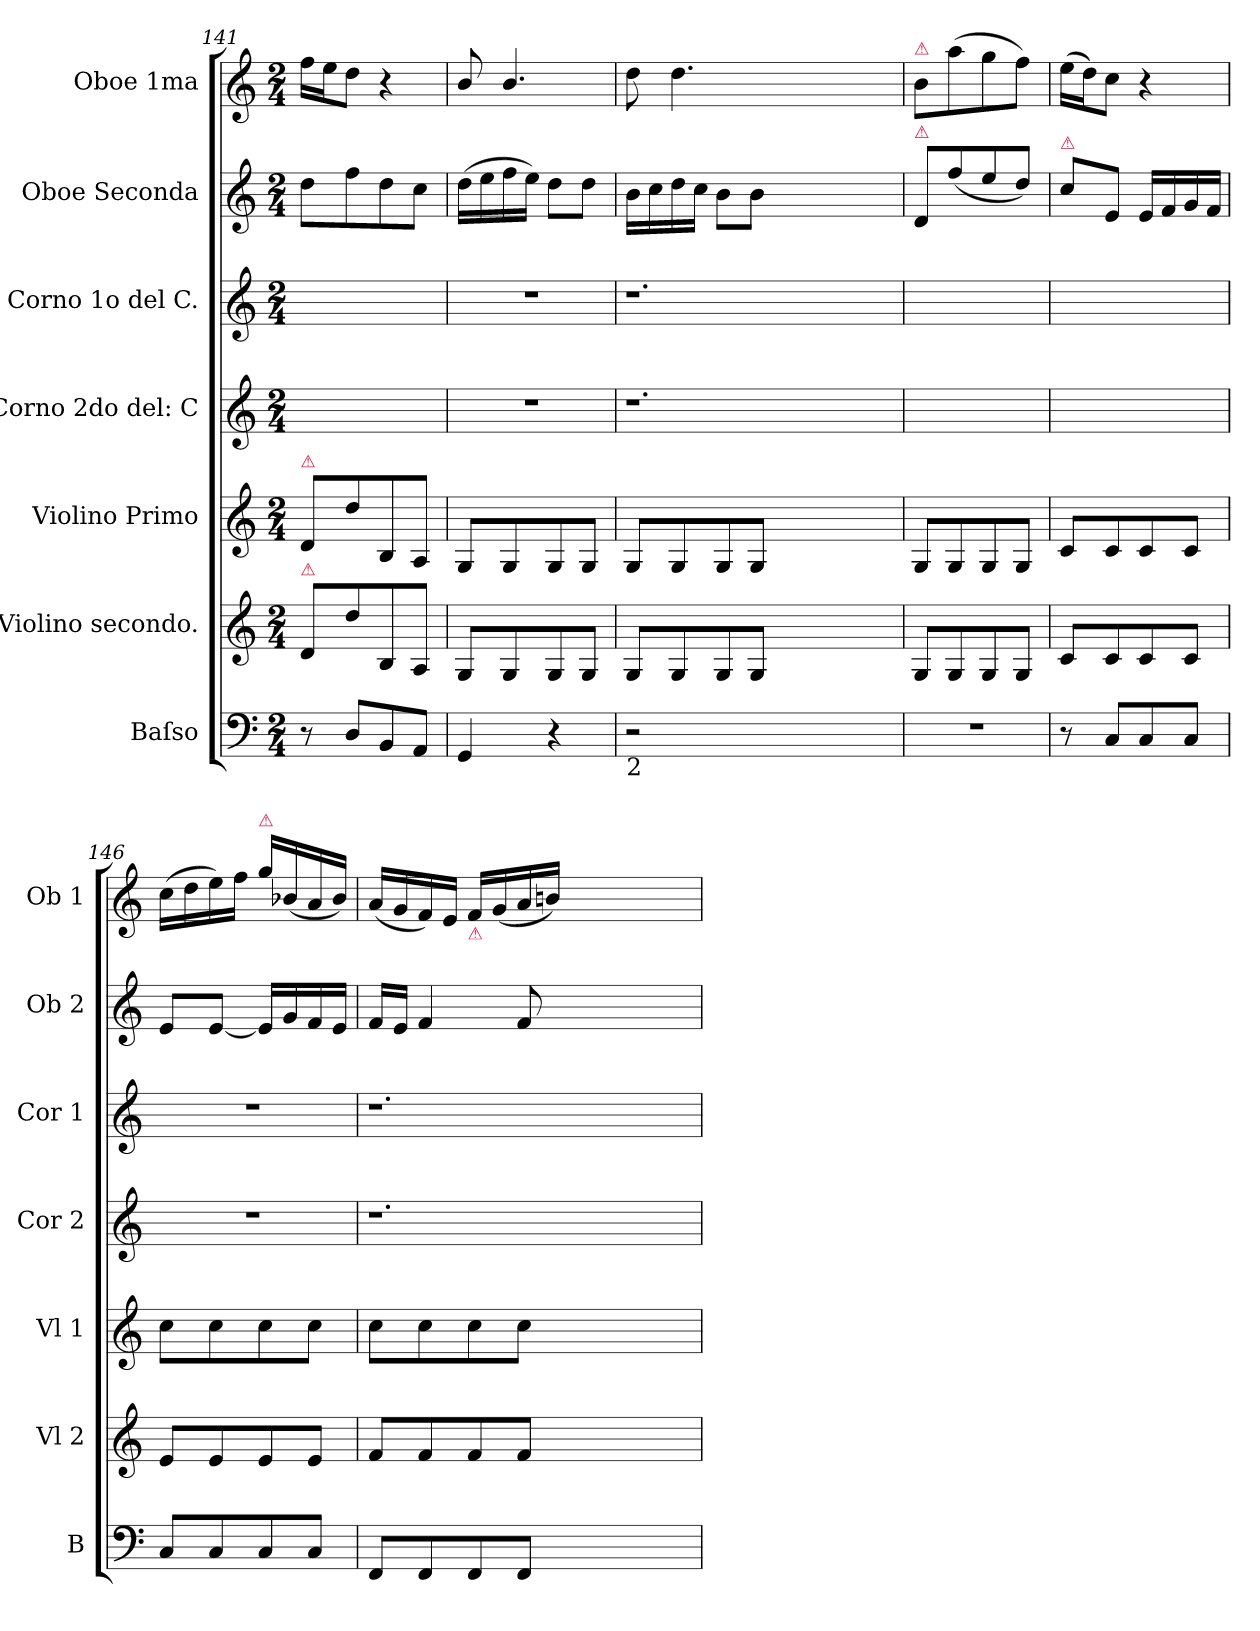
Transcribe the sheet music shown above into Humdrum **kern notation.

**kern	**dynam	**kern	**dynam	**kern	**dynam	**kern	**kern	**kern	**kern
*part7	*part7	*part6	*part6	*part5	*part5	*part4	*part3	*part2	*part1
*staff7	*staff7	*staff6	*staff6	*staff5	*staff5	*staff4	*staff3	*staff2	*staff1
*I"Baſso	*	*I"Violino secondo.	*	*I"Violino Primo	*	*I"Corno 2do del: C	*I"Corno 1o del C.	*I"Oboe Seconda	*I"Oboe 1ma
*I'B	*	*I'Vl 2	*	*I'Vl 1	*	*I'Cor 2	*I'Cor 1	*I'Ob 2	*I'Ob 1
*clefF4	*	*clefG2	*	*clefG2	*	*clefG2	*clefG2	*clefG2	*clefG2
*k[]	*	*k[]	*	*k[]	*	*k[]	*k[]	*k[]	*k[]
*M2/4	*	*M2/4	*	*M2/4	*	*M2/4	*M2/4	*M2/4	*M2/4
=141	=141	=141	=141	=141	=141	=141	=141	=141	=141
!	!	!	!	!LO:TX:a:color=crimson:t=⚠	!	!	!	!	!
!	!	!LO:TX:a:color=crimson:t=⚠	!	!	!	!	!	!	!
8r	.	8d\L	.	8d/L	.	2ryy	2ryy	8dd\L	16ff\LL
.	.	.	.	.	.	.	.	.	16ee\J
!	!LO:DY:b	!	!LO:DY:a	!	!LO:DY:a	!	!	!	!
8D/L	for&colon;	8dd/	for&colon;	8dd\	for&colon;	.	.	8ff\	8dd\J
8BB/	.	8B/	.	8B/	.	.	.	8dd\	4r
8AA/J	.	8A/J	.	8A/J	.	.	.	8cc\J	.
=142	=142	=142	=142	=142	=142	=142	=142	=142	=142
!	!	!	!LO:DY:a	!	!LO:DY:a	!	!	!	!
4GG/	.	8G/L	Po&colon;	8G/L	Po&colon;	2r	2r	(>16dd\LL	8b/
.	.	.	.	.	.	.	.	16ee\	.
.	.	8G/	.	8G/	.	.	.	16ff\	4.b/
.	.	.	.	.	.	.	.	16ee\JJ)	.
4r	.	8G/	.	8G/	.	.	.	8dd\L	.
.	.	8G/J	.	8G/J	.	.	.	8dd\J	.
=143	=143	=143	=143	=143	=143	=143	=143	=143	=143
!LO:TX:b:t=2	!	!	!	!	!	!	!	!	!
2r	.	8G/L	.	8G/L	.	1.r	1.r	16b\LL	8dd\
.	.	.	.	.	.	.	.	16cc\	.
.	.	8G/	.	8G/	.	.	.	16dd\	4.dd\
.	.	.	.	.	.	.	.	16cc\JJ	.
.	.	8G/	.	8G/	.	.	.	8b\L	.
.	.	8G/J	.	8G/J	.	.	.	8b\J	.
1ryy	.	1ryy	.	1ryy	.	.	.	1ryy	1ryy
=144	=144	=144	=144	=144	=144	=144	=144	=144	=144
!	!	!	!	!	!	!	!	!	!LO:TX:a:color=crimson:t=⚠
!	!	!	!	!	!	!	!	!LO:TX:a:color=crimson:t=⚠	!
2r	.	8G/L	.	8G/L	.	2ryy	2ryy	8d/L	8b/L
.	.	8G/	.	8G/	.	.	.	(>8ff\	(>8aa\
.	.	8G/	.	8G/	.	.	.	8ee/	8gg\
.	.	8G/J	.	8G/J	.	.	.	8dd\J)	8ff\J)
=145	=145	=145	=145	=145	=145	=145	=145	=145	=145
!	!	!	!	!	!	!	!	!LO:TX:a:color=crimson:t=⚠	!
8r	.	8c/L	.	8c/L	.	2ryy	2ryy	8cc\L	(>16ee\LL
.	.	.	.	.	.	.	.	.	16dd\J)
8C/L	.	8c/	.	8c/	.	.	.	8e/J	8cc\J
8C/	.	8c/	.	8c/	.	.	.	16e/LL	4r
.	.	.	.	.	.	.	.	16f/	.
8C/J	.	8c/J	.	8c/J	.	.	.	16g/	.
.	.	.	.	.	.	.	.	16f/JJ	.
=146	=146	=146	=146	=146	=146	=146	=146	=146	=146
!	!LO:DY:a	!	!	!	!	!	!	!	!
8C/L	Po&colon;	8e/L	.	8cc\L	.	2r	2r	8e/L	(>16cc\LL
.	.	.	.	.	.	.	.	.	16dd\
8C/	.	8e/	.	8cc\	.	.	.	[8e/J	16ee\)
.	.	.	.	.	.	.	.	.	16ff\JJ
!	!	!	!	!	!	!	!	!	!LO:TX:a:color=crimson:t=⚠
8C/	.	8e/	.	8cc\	.	.	.	16e/LL]	16gg\LL
.	.	.	.	.	.	.	.	16g/	(>16b-X/
8C/J	.	8e/J	.	8cc\J	.	.	.	16f/	16a/
.	.	.	.	.	.	.	.	16e/JJ	16b-/JJ)
=147	=147	=147	=147	=147	=147	=147	=147	=147	=147
8FF/L	.	8f/L	.	8cc\L	.	1.r	1.r	16f/LL	(>16a/LL
.	.	.	.	.	.	.	.	16e/JJ	16g/
8FF/	.	8f/	.	8cc\	.	.	.	4f/	16f/)
.	.	.	.	.	.	.	.	.	16e/JJ
!	!	!	!	!	!	!	!	!	!LO:TX:b:color=crimson:t=⚠
8FF/	.	8f/	.	8cc\	.	.	.	.	16f/LL
.	.	.	.	.	.	.	.	.	(<16g/
8FF/J	.	8f/J	.	8cc\J	.	.	.	8f/	16a/
.	.	.	.	.	.	.	.	.	16bn/JJ)
1ryy	.	1ryy	.	1ryy	.	.	.	1ryy	1ryy
=	=	=	=	=	=	=	=	=	=
*-	*-	*-	*-	*-	*-	*-	*-	*-	*-
